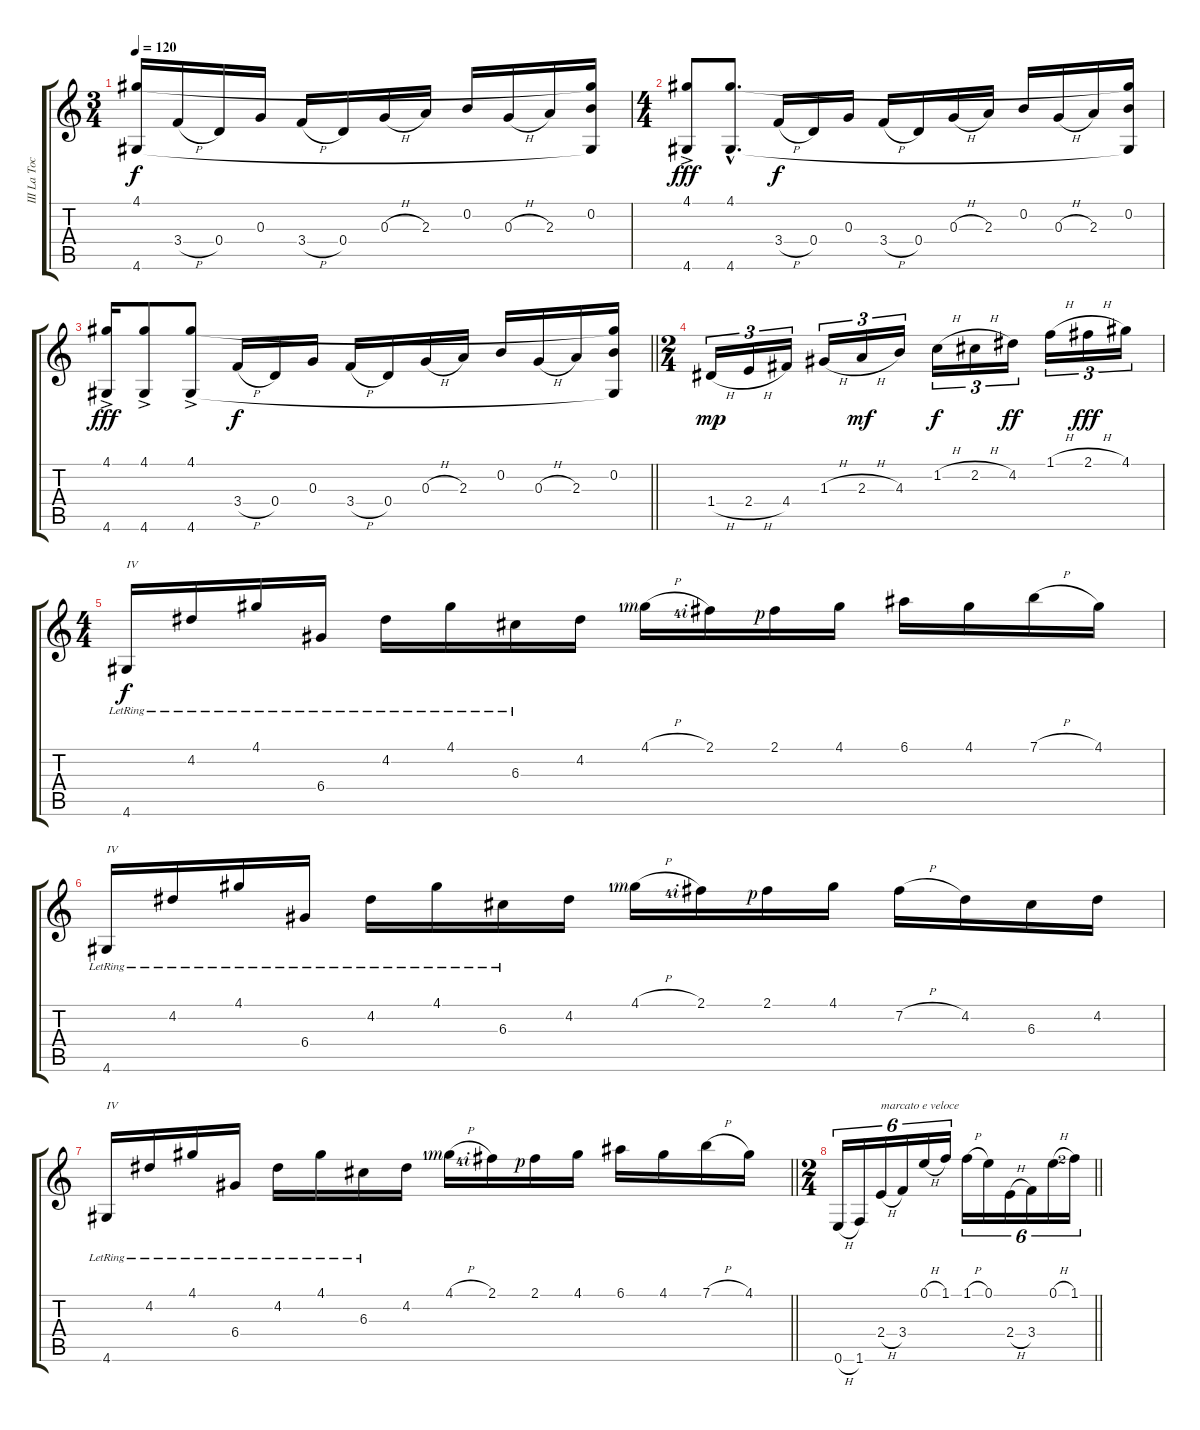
\track ("III La Toccata De Pasquini  Allegro viva" "III La Toc") {instrument acousticguitarnylon}
\staff {score tabs}
\tuning (E4 B3 G3 D3 A2 E2) {hide}
\ts (3 4)
\tempo 120
\clef g2
\ks c
(4.1 4.6).16{dy f} 3.4{h}.16 0.4.16 0.3.16 3.4{h}.16 0.4.16 0.3{h}.16 2.3.16 0.2.16 0.3{h}.16 2.3.16 (4.1{t} 0.2 4.6{t}).16 |
\ts (4 4)
(4.1{ac} 4.6).8{dy fff} (4.1{hac} 4.6{hac}).8{d} 3.4{h}.16{dy f} 0.4.16 0.3.16 3.4{h}.16 0.4.16 0.3{h}.16 2.3.16 0.2.16 0.3{h}.16 2.3.16 (4.1{t} 0.2 4.6{t}).16 |
\barLineRight lightlight
(4.1{ac} 4.6).16{dy fff} (4.1{ac} 4.6).8 (4.1{ac} 4.6).8 3.4{h}.16{dy f} 0.4.16 0.3.16 3.4{h}.16 0.4.16 0.3{h}.16 2.3.16 0.2.16 0.3{h}.16 2.3.16 (4.1{t} 0.2 4.6{t}).16 |
\ts (2 4)
1.4{h}.16{tu (3 2) dy mp} 2.4{h}.16{tu (3 2)} 4.4.16{tu (3 2)} 1.3{h}.16{tu (3 2)} 2.3{h}.16{tu (3 2) dy mf} 4.3.16{tu (3 2)} 1.2{h}.16{tu (3 2) dy f} 2.2{h}.16{tu (3 2)} 4.2.16{tu (3 2) dy ff} 1.1{h}.16{tu (3 2)} 2.1{h}.16{tu (3 2) dy fff} 4.1.16{tu (3 2)} |
\ts (4 4)
4.6{lr}.16{txt "IV" dy f} 4.2{lr}.16 4.1{lr}.16 6.4{lr}.16 4.2{lr}.16 4.1{lr}.16 6.3{lr}.16 4.2.16 4.1{h lf 2 rf 3}.16 2.1{lf 5 rf 2}.16 2.1{rf 1}.16 4.1.16 6.1.16 4.1.16 7.1{h}.16 4.1.16 |
4.6{lr}.16{txt "IV"} 4.2{lr}.16 4.1{lr}.16 6.4{lr}.16 4.2{lr}.16 4.1{lr}.16 6.3{lr}.16 4.2.16 4.1{h lf 2 rf 3}.16 2.1{lf 5 rf 2}.16 2.1{rf 1}.16 4.1.16 7.2{h}.16 4.2.16 6.3.16 4.2.16 |
\barLineRight lightlight
4.6{lr}.16{txt "IV"} 4.2{lr}.16 4.1{lr}.16 6.4{lr}.16 4.2{lr}.16 4.1{lr}.16 6.3{lr}.16 4.2.16 4.1{h lf 2 rf 3}.16 2.1{lf 5 rf 2}.16 2.1{rf 1}.16 4.1.16 6.1.16 4.1.16 7.1{h}.16 4.1.16 |
\ts (2 4)
\barLineRight lightlight
0.6{h}.16{tu (6 4)} 1.6.16{tu (6 4)} 2.4{h}.16{tu (6 4) txt "marcato e veloce"} 3.4.16{tu (6 4)} 0.1{h}.16{tu (6 4)} 1.1.16{tu (6 4)} 1.1{h}.16{tu (6 4)} 0.1.16{tu (6 4)} 2.4{h}.16{tu (6 4)} 3.4.16{tu (6 4)} 0.1{h}.16{tu (6 4)} 1.1{lf 3}.16{tu (6 4)}
